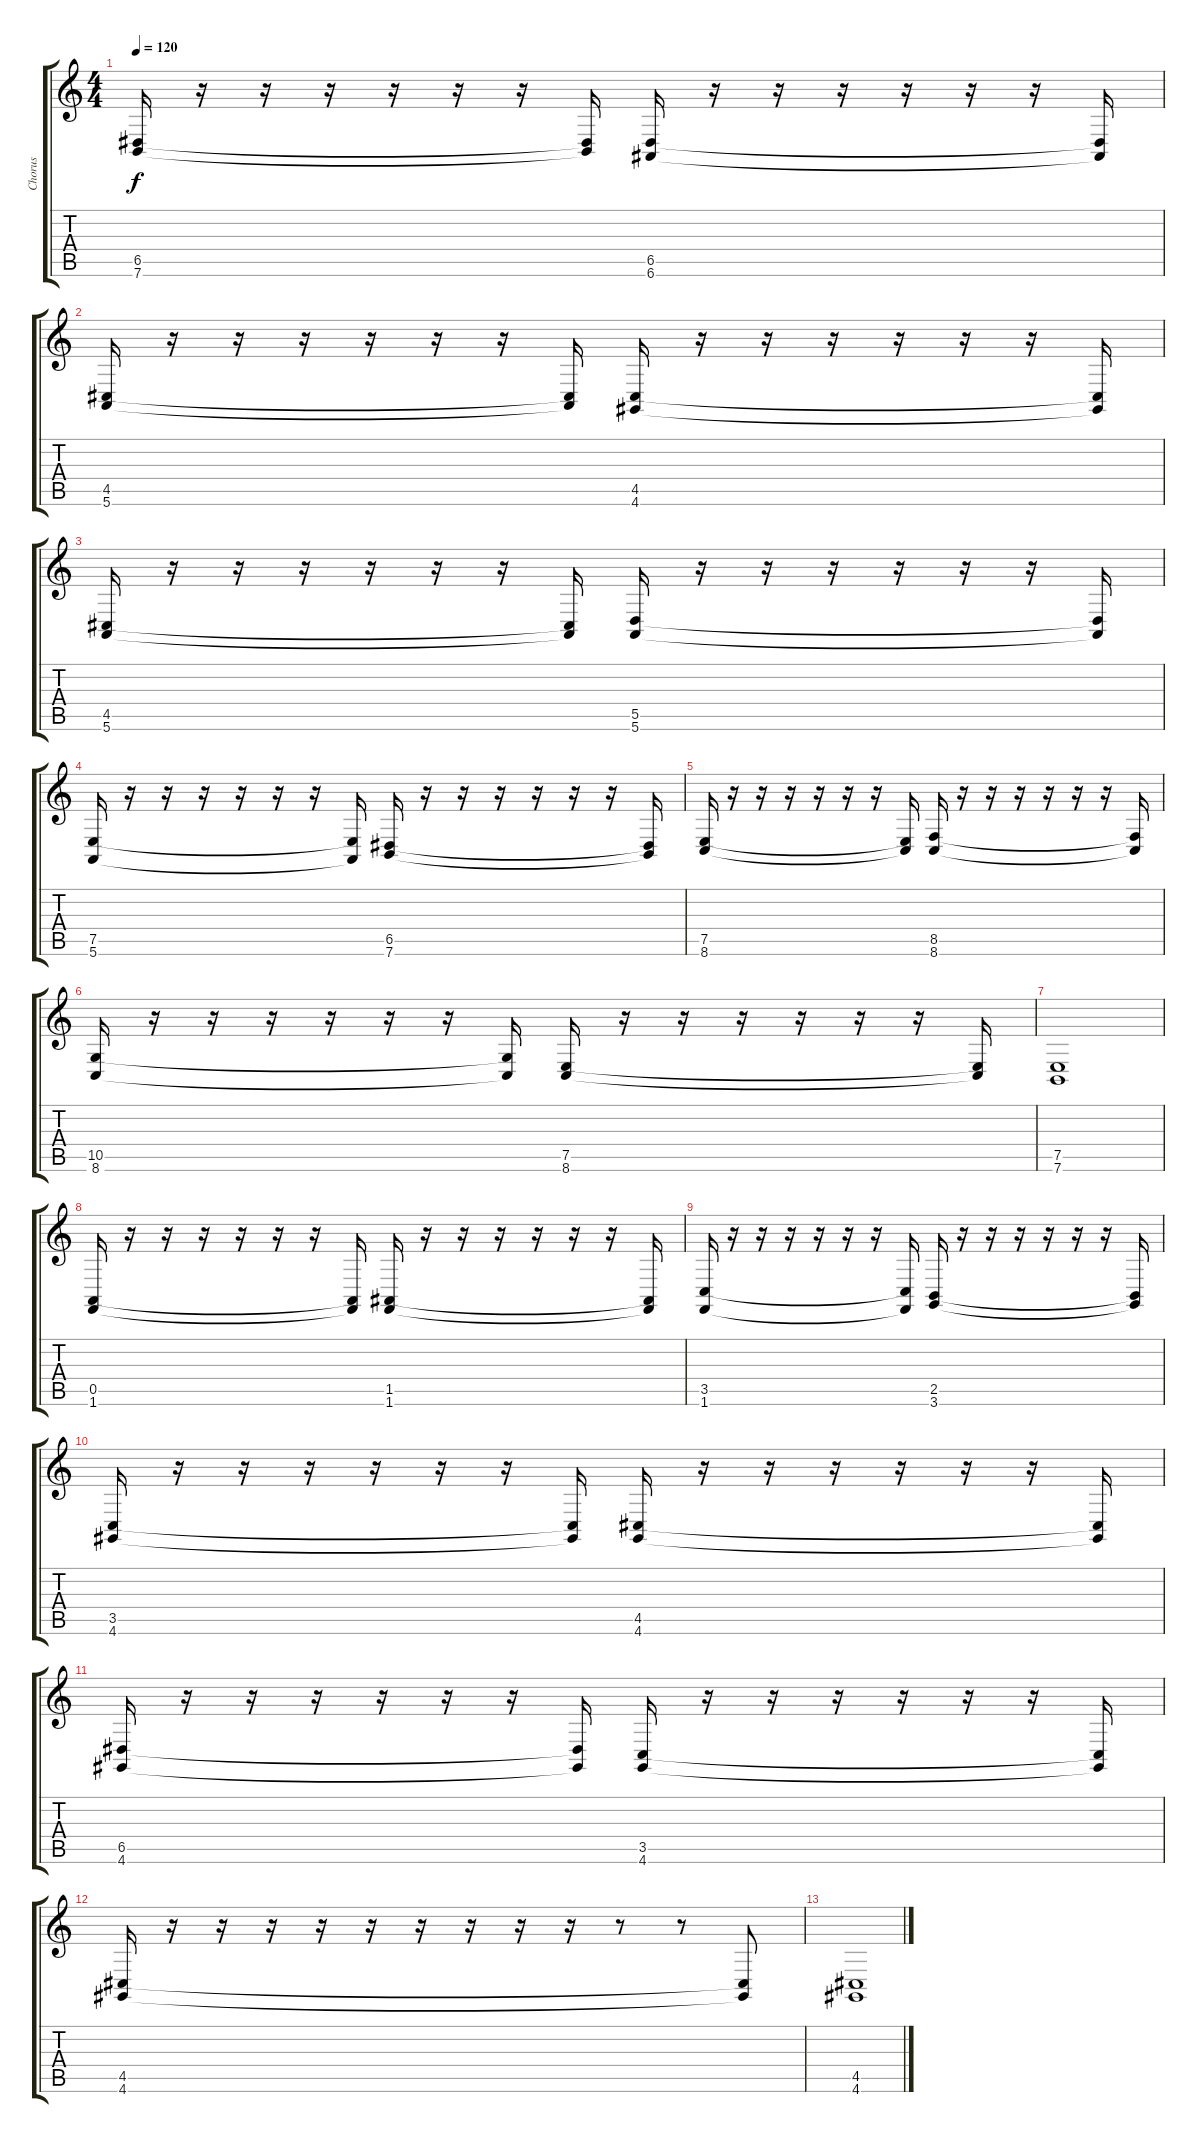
\track ("Chorus" "Chorus") {instrument tremolostrings}
\staff {score tabs}
\tuning (E4 B3 G3 D3 A2 E2) {hide}
\ts (4 4)
\tempo 120
\clef g2
\ks c
(6.5 7.6).16{dy f} r.16 r.16 r.16 r.16 r.16 r.16 (6.5{t} 7.6{t}).16 (6.5 6.6).16 r.16 r.16 r.16 r.16 r.16 r.16 (6.5{t} 6.6{t}).16 |
(4.5 5.6).16 r.16 r.16 r.16 r.16 r.16 r.16 (4.5{t} 5.6{t}).16 (4.5 4.6).16 r.16 r.16 r.16 r.16 r.16 r.16 (4.5{t} 4.6{t}).16 |
(4.5 5.6).16 r.16 r.16 r.16 r.16 r.16 r.16 (4.5{t} 5.6{t}).16 (5.5 5.6).16 r.16 r.16 r.16 r.16 r.16 r.16 (5.5{t} 5.6{t}).16 |
(7.5 5.6).16 r.16 r.16 r.16 r.16 r.16 r.16 (7.5{t} 5.6{t}).16 (6.5 7.6).16 r.16 r.16 r.16 r.16 r.16 r.16 (6.5{t} 7.6{t}).16 |
(7.5 8.6).16 r.16 r.16 r.16 r.16 r.16 r.16 (7.5{t} 8.6{t}).16 (8.5 8.6).16 r.16 r.16 r.16 r.16 r.16 r.16 (8.5{t} 8.6{t}).16 |
(10.5 8.6).16 r.16 r.16 r.16 r.16 r.16 r.16 (10.5{t} 8.6{t}).16 (7.5 8.6).16 r.16 r.16 r.16 r.16 r.16 r.16 (7.5{t} 8.6{t}).16 |
(7.5 7.6).1 |
(0.5 1.6).16 r.16 r.16 r.16 r.16 r.16 r.16 (0.5{t} 1.6{t}).16 (1.5 1.6).16 r.16 r.16 r.16 r.16 r.16 r.16 (1.5{t} 1.6{t}).16 |
(3.5 1.6).16 r.16 r.16 r.16 r.16 r.16 r.16 (3.5{t} 1.6{t}).16 (2.5 3.6).16 r.16 r.16 r.16 r.16 r.16 r.16 (2.5{t} 3.6{t}).16 |
(3.5 4.6).16 r.16 r.16 r.16 r.16 r.16 r.16 (3.5{t} 4.6{t}).16 (4.5 4.6).16 r.16 r.16 r.16 r.16 r.16 r.16 (4.5{t} 4.6{t}).16 |
(6.5 4.6).16 r.16 r.16 r.16 r.16 r.16 r.16 (6.5{t} 4.6{t}).16 (3.5 4.6).16 r.16 r.16 r.16 r.16 r.16 r.16 (3.5{t} 4.6{t}).16 |
(4.5 4.6).16 r.16 r.16 r.16 r.16 r.16 r.16 r.16 r.16 r.16 r.8 r.8 (4.5{t} 4.6{t}).8 |
(4.5 4.6).1
